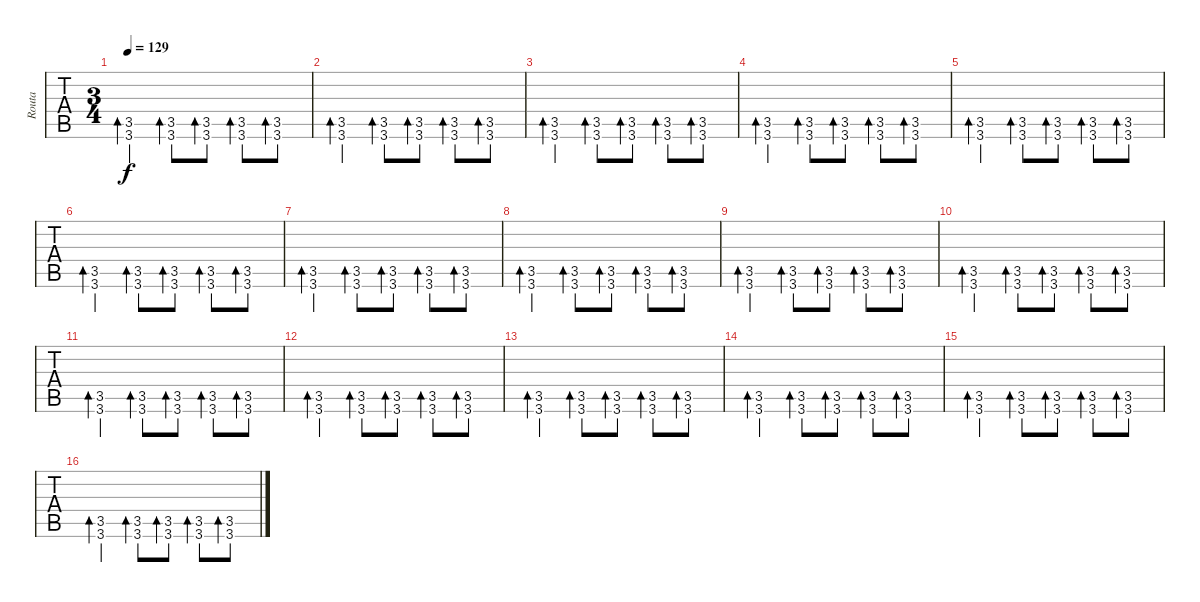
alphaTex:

\track ("Routa" "Routa") {instrument distortionguitar}
\staff {tabs}
\tuning (E4 B3 G3 D3 A2 E2) {hide}
\ts (3 4)
\tempo 129
\clef g2
\ks c
(3.5 3.6).4{bd 120 dy f instrument acousticguitarsteel} (3.5 3.6).8{bd 120} (3.5 3.6).8{bd 120} (3.5 3.6).8{bd 120} (3.5 3.6).8{bd 120} |
(3.5 3.6).4{bd 120} (3.5 3.6).8{bd 120} (3.5 3.6).8{bd 120} (3.5 3.6).8{bd 120} (3.5 3.6).8{bd 120} |
(3.5 3.6).4{bd 120} (3.5 3.6).8{bd 120} (3.5 3.6).8{bd 120} (3.5 3.6).8{bd 120} (3.5 3.6).8{bd 120} |
(3.5 3.6).4{bd 120} (3.5 3.6).8{bd 120} (3.5 3.6).8{bd 120} (3.5 3.6).8{bd 120} (3.5 3.6).8{bd 120} |
(3.5 3.6).4{bd 120} (3.5 3.6).8{bd 120} (3.5 3.6).8{bd 120} (3.5 3.6).8{bd 120} (3.5 3.6).8{bd 120} |
(3.5 3.6).4{bd 120} (3.5 3.6).8{bd 120} (3.5 3.6).8{bd 120} (3.5 3.6).8{bd 120} (3.5 3.6).8{bd 120} |
(3.5 3.6).4{bd 120} (3.5 3.6).8{bd 120} (3.5 3.6).8{bd 120} (3.5 3.6).8{bd 120} (3.5 3.6).8{bd 120} |
(3.5 3.6).4{bd 120} (3.5 3.6).8{bd 120} (3.5 3.6).8{bd 120} (3.5 3.6).8{bd 120} (3.5 3.6).8{bd 120} |
(3.5 3.6).4{bd 120 volume 5} (3.5 3.6).8{bd 120} (3.5 3.6).8{bd 120} (3.5 3.6).8{bd 120} (3.5 3.6).8{bd 120} |
(3.5 3.6).4{bd 120} (3.5 3.6).8{bd 120} (3.5 3.6).8{bd 120} (3.5 3.6).8{bd 120} (3.5 3.6).8{bd 120} |
(3.5 3.6).4{bd 120} (3.5 3.6).8{bd 120} (3.5 3.6).8{bd 120} (3.5 3.6).8{bd 120} (3.5 3.6).8{bd 120} |
(3.5 3.6).4{bd 120} (3.5 3.6).8{bd 120} (3.5 3.6).8{bd 120} (3.5 3.6).8{bd 120} (3.5 3.6).8{bd 120} |
(3.5 3.6).4{bd 120} (3.5 3.6).8{bd 120} (3.5 3.6).8{bd 120} (3.5 3.6).8{bd 120} (3.5 3.6).8{bd 120} |
(3.5 3.6).4{bd 120} (3.5 3.6).8{bd 120} (3.5 3.6).8{bd 120} (3.5 3.6).8{bd 120} (3.5 3.6).8{bd 120} |
(3.5 3.6).4{bd 120} (3.5 3.6).8{bd 120} (3.5 3.6).8{bd 120} (3.5 3.6).8{bd 120} (3.5 3.6).8{bd 120} |
(3.5 3.6).4{bd 120} (3.5 3.6).8{bd 120} (3.5 3.6).8{bd 120} (3.5 3.6).8{bd 120} (3.5 3.6).8{bd 120}
